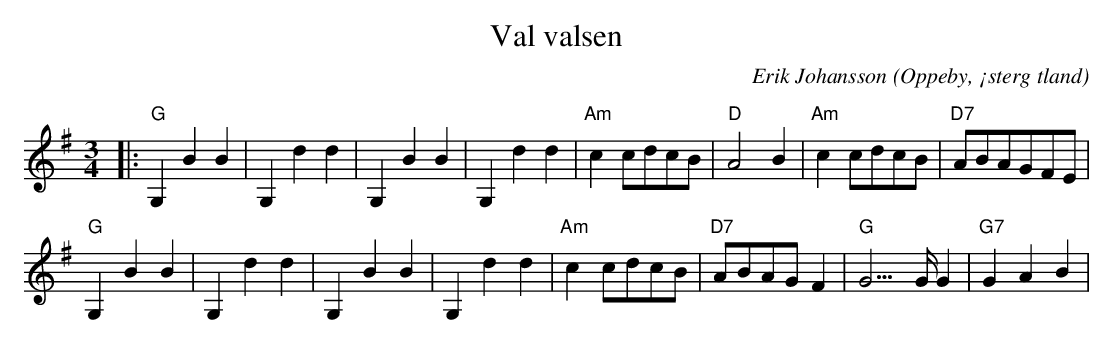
X:1
T:Val valsen
C:Erik Johansson
O:Oppeby, ¡sterg tland
Q:140
M:3/4
L:1/8
K:G
|:"G"G,2B2B2|G,2d2d2 |G,2B2B2|G,2d2d2 |"Am" c2 cdcB| "D" A4 B2 | "Am" c2 cdcB |"D7" ABAGFE |
"G"G,2B2B2|G,2d2d2 |G,2B2B2|G,2d2d2 |"Am" c2 cdcB| "D7" ABAGF2 | "G" G3>G G2 |"G7" G2A2B2 |
